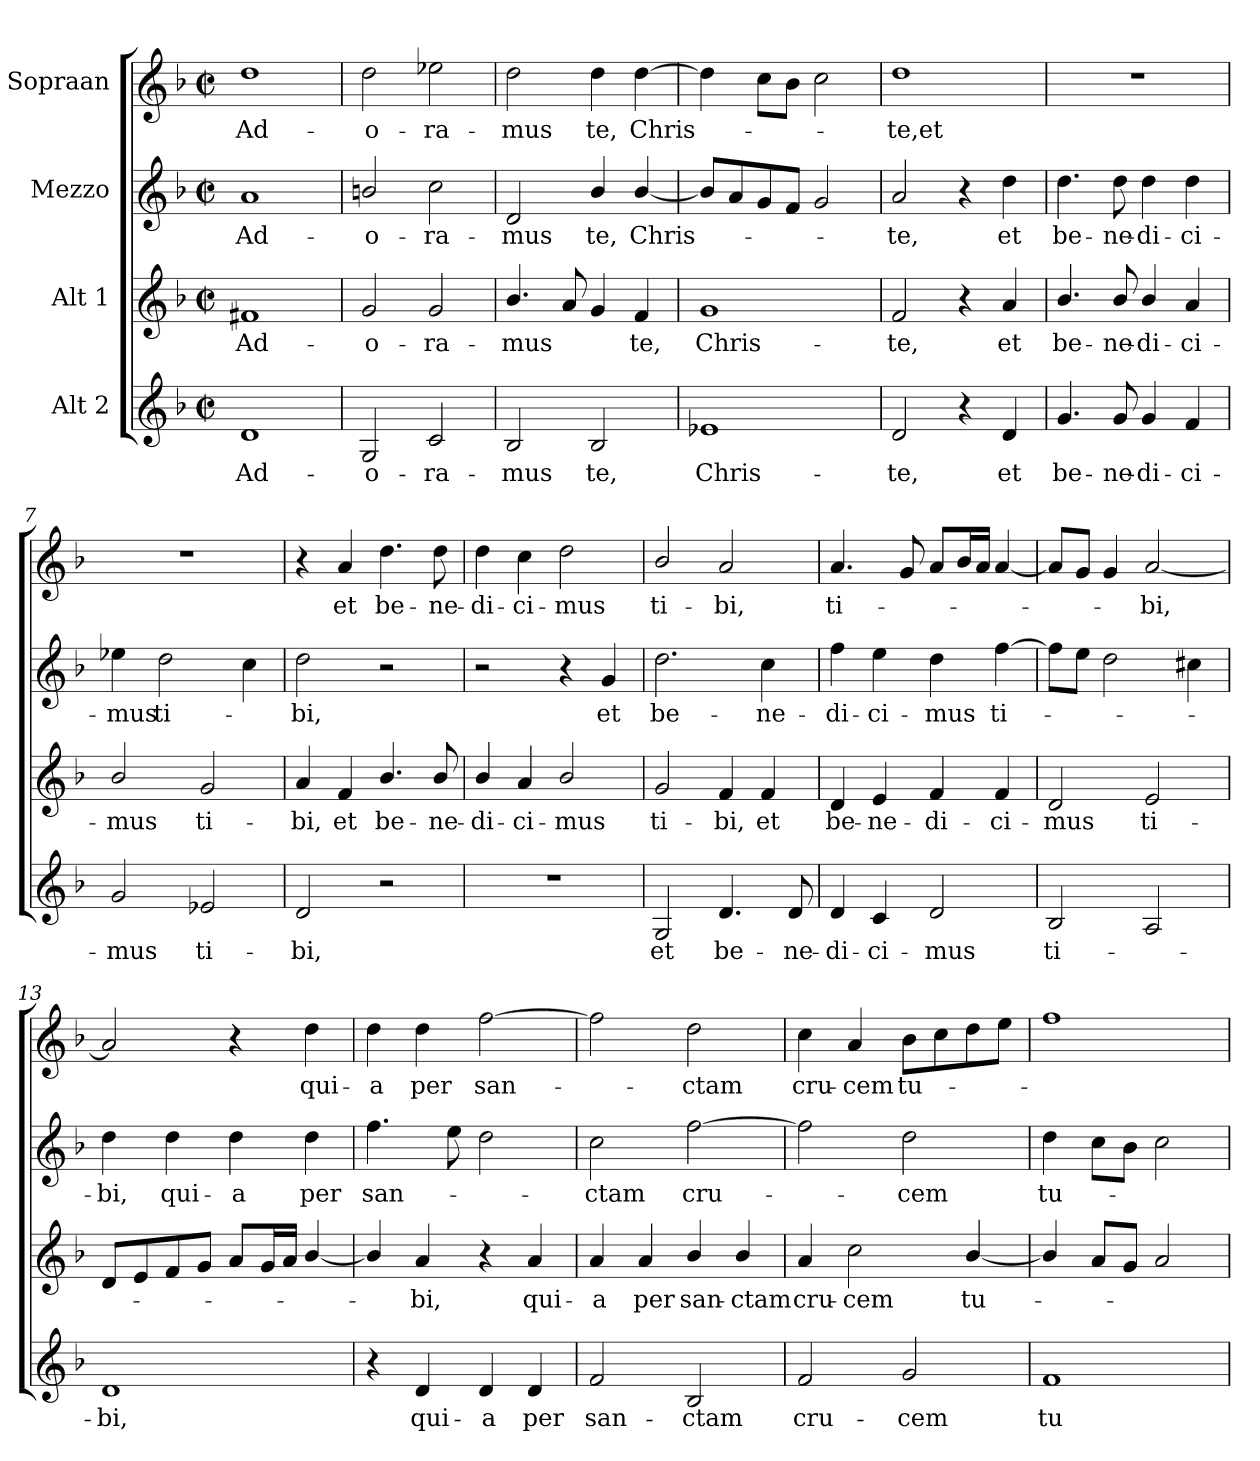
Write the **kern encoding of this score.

**kern	**text	**kern	**text	**kern	**text	**kern	**text
*part4	*part4	*part3	*part3	*part2	*part2	*part1	*part1
*staff4	*staff4	*staff3	*staff3	*staff2	*staff2	*staff1	*staff1
*I"Alt 2	*	*I"Alt 1	*	*I"Mezzo	*	*I"Sopraan	*
*clefG2	*	*clefG2	*	*clefG2	*	*clefG2	*
*k[b-]	*	*k[b-]	*	*k[b-]	*	*k[b-]	*
*F:	*	*F:	*	*F:	*	*F:	*
*M2/2	*	*M2/2	*	*M2/2	*	*M2/2	*
*met(c|)	*	*met(c|)	*	*met(c|)	*	*met(c|)	*
=1	=1	=1	=1	=1	=1	=1	=1
!	!LO:LY:b	!	!LO:LY:b	!	!LO:LY:b	!	!LO:LY:b
1d	Ad-	1f#X	Ad-	1a	Ad-	1dd	Ad-
=2	=2	=2	=2	=2	=2	=2	=2
!	!LO:LY:b	!	!LO:LY:b	!	!LO:LY:b	!	!LO:LY:b
2G/	-o-	2g/	-o-	2bn/	-o-	2dd\	-o-
!	!LO:LY:b	!	!LO:LY:b	!	!LO:LY:b	!	!LO:LY:b
2c/	-ra-	2g/	-ra-	2cc\	-ra-	2ee-X\	-ra-
=3	=3	=3	=3	=3	=3	=3	=3
!	!LO:LY:b	!	!LO:LY:b	!	!LO:LY:b	!	!LO:LY:b
2B-/	-mus	4.b-/	-mus	2d/	-mus	2dd\	-mus
.	.	8a/	.	.	.	.	.
!	!LO:LY:b	!	!	!	!LO:LY:b	!	!LO:LY:b
2B-/	te,	4g/	.	4b-/	te,	4dd\	te,
!	!	!	!LO:LY:b	!	!LO:LY:b	!	!LO:LY:b
.	.	4f/	te,	[4b-/	Chris-	[4dd\	Chris-
=4	=4	=4	=4	=4	=4	=4	=4
!	!LO:LY:b	!	!LO:LY:b	!	!	!	!
1e-X	Chris-	1g	Chris-	8b-/L]	.	4dd\]	.
.	.	.	.	8a/	.	.	.
.	.	.	.	8g/	.	8cc\L	.
.	.	.	.	8f/J	.	8b-\J	.
.	.	.	.	2g/	.	2cc\	.
=5	=5	=5	=5	=5	=5	=5	=5
!	!LO:LY:b	!	!LO:LY:b	!	!LO:LY:b	!	!LO:LY:b
2d/	-te,	2f/	-te,	2a/	-te,	1dd	-te,et
4r	.	4r	.	4r	.	.	.
!	!LO:LY:b	!	!LO:LY:b	!	!LO:LY:b	!	!
4d/	et	4a/	et	4dd\	et	.	.
=6	=6	=6	=6	=6	=6	=6	=6
!	!LO:LY:b	!	!LO:LY:b	!	!LO:LY:b	!	!
4.g/	be-	4.b-/	be-	4.dd\	be-	1r	.
!	!LO:LY:b	!	!LO:LY:b	!	!LO:LY:b	!	!
8g/	-ne-	8b-/	-ne-	8dd\	-ne-	.	.
!	!LO:LY:b	!	!LO:LY:b	!	!LO:LY:b	!	!
4g/	-di-	4b-/	-di-	4dd\	-di-	.	.
!	!LO:LY:b	!	!LO:LY:b	!	!LO:LY:b	!	!
4f/	-ci-	4a/	-ci-	4dd\	-ci-	.	.
!!LO:LB:g=z
=7	=7	=7	=7	=7	=7	=7	=7
!	!LO:LY:b	!	!LO:LY:b	!	!LO:LY:b	!	!
2g/	-mus	2b-/	-mus	4ee-X\	-mus	1r	.
!	!	!	!	!	!LO:LY:b	!	!
.	.	.	.	2dd\	ti-	.	.
!	!LO:LY:b	!	!LO:LY:b	!	!	!	!
2e-X/	ti-	2g/	ti-	.	.	.	.
.	.	.	.	4cc\	.	.	.
=8	=8	=8	=8	=8	=8	=8	=8
!	!LO:LY:b	!	!LO:LY:b	!	!LO:LY:b	!	!
2d/	-bi,	4a/	-bi,	2dd\	-bi,	4r	.
!	!	!	!LO:LY:b	!	!	!	!LO:LY:b
.	.	4f/	et	.	.	4a/	et
!	!	!	!LO:LY:b	!	!	!	!LO:LY:b
2r	.	4.b-/	be-	2r	.	4.dd\	be-
!	!	!	!LO:LY:b	!	!	!	!LO:LY:b
.	.	8b-/	-ne-	.	.	8dd\	-ne-
=9	=9	=9	=9	=9	=9	=9	=9
!	!	!	!LO:LY:b	!	!	!	!LO:LY:b
1r	.	4b-/	-di-	2r	.	4dd\	-di-
!	!	!	!LO:LY:b	!	!	!	!LO:LY:b
.	.	4a/	-ci-	.	.	4cc\	-ci-
!	!	!	!LO:LY:b	!	!	!	!LO:LY:b
.	.	2b-/	-mus	4r	.	2dd\	-mus
!	!	!	!	!	!LO:LY:b	!	!
.	.	.	.	4g/	et	.	.
=10	=10	=10	=10	=10	=10	=10	=10
!	!LO:LY:b	!	!LO:LY:b	!	!LO:LY:b	!	!LO:LY:b
2G/	et	2g/	ti-	2.dd\	be-	2b-/	ti-
!	!LO:LY:b	!	!LO:LY:b	!	!	!	!LO:LY:b
4.d/	be-	4f/	-bi,	.	.	2a/	-bi,
!	!	!	!LO:LY:b	!	!LO:LY:b	!	!
.	.	4f/	et	4cc\	-ne-	.	.
!	!LO:LY:b	!	!	!	!	!	!
8d/	-ne-	.	.	.	.	.	.
=11	=11	=11	=11	=11	=11	=11	=11
!	!LO:LY:b	!	!LO:LY:b	!	!LO:LY:b	!	!LO:LY:b
4d/	-di-	4d/	be-	4ff\	-di-	4.a/	ti-
!	!LO:LY:b	!	!LO:LY:b	!	!LO:LY:b	!	!
4c/	-ci-	4e/	-ne-	4ee\	-ci-	.	.
.	.	.	.	.	.	8g/	.
!	!LO:LY:b	!	!LO:LY:b	!	!LO:LY:b	!	!
2d/	-mus	4f/	-di-	4dd\	-mus	8a/L	.
.	.	.	.	.	.	16b-/L	.
.	.	.	.	.	.	16a/JJ	.
!	!	!	!LO:LY:b	!	!LO:LY:b	!	!
.	.	4f/	-ci-	[4ff\	ti-	[4a/	.
=12	=12	=12	=12	=12	=12	=12	=12
!	!LO:LY:b	!	!LO:LY:b	!	!	!	!
2B-/	ti-	2d/	-mus	8ff\L]	.	8a/L]	.
.	.	.	.	8ee\J	.	8g/J	.
.	.	.	.	2dd\	.	4g/	.
!	!	!	!LO:LY:b	!	!	!	!LO:LY:b
2A/	.	2e/	ti-	.	.	[2a/	-bi,
.	.	.	.	4cc#X\	.	.	.
!!LO:LB:g=z
=13	=13	=13	=13	=13	=13	=13	=13
!	!LO:LY:b	!	!	!	!LO:LY:b	!	!
1d	-bi,	8d/L	.	4dd\	-bi,	2a/]	.
.	.	8e/	.	.	.	.	.
!	!	!	!	!	!LO:LY:b	!	!
.	.	8f/	.	4dd\	qui-	.	.
.	.	8g/J	.	.	.	.	.
!	!	!	!	!	!LO:LY:b	!	!
.	.	8a/L	.	4dd\	-a	4r	.
.	.	16g/L	.	.	.	.	.
.	.	16a/JJ	.	.	.	.	.
!	!	!	!	!	!LO:LY:b	!	!LO:LY:b
.	.	[4b-/	.	4dd\	per	4dd\	qui-
=14	=14	=14	=14	=14	=14	=14	=14
!	!	!	!	!	!LO:LY:b	!	!LO:LY:b
4r	.	4b-/]	.	4.ff\	san-	4dd\	-a
!	!LO:LY:b	!	!LO:LY:b	!	!	!	!LO:LY:b
4d/	qui-	4a/	-bi,	.	.	4dd\	per
.	.	.	.	8ee\	.	.	.
!	!LO:LY:b	!	!	!	!	!	!LO:LY:b
4d/	-a	4r	.	2dd\	.	[2ff\	san-
!	!LO:LY:b	!	!LO:LY:b	!	!	!	!
4d/	per	4a/	qui-	.	.	.	.
=15	=15	=15	=15	=15	=15	=15	=15
!	!LO:LY:b	!	!LO:LY:b	!	!LO:LY:b	!	!
2f/	san-	4a/	-a	2cc\	-ctam	2ff\]	.
!	!	!	!LO:LY:b	!	!	!	!
.	.	4a/	per	.	.	.	.
!	!LO:LY:b	!	!LO:LY:b	!	!LO:LY:b	!	!LO:LY:b
2B-/	-ctam	4b-/	san-	[2ff\	cru-	2dd\	-ctam
!	!	!	!LO:LY:b	!	!	!	!
.	.	4b-/	-ctam	.	.	.	.
=16	=16	=16	=16	=16	=16	=16	=16
!	!LO:LY:b	!	!LO:LY:b	!	!	!	!LO:LY:b
2f/	cru-	4a/	cru-	2ff\]	.	4cc\	cru-
!	!	!	!LO:LY:b	!	!	!	!LO:LY:b
.	.	2cc\	-cem	.	.	4a/	-cem
!	!LO:LY:b	!	!	!	!LO:LY:b	!	!LO:LY:b
2g/	-cem	.	.	2dd\	-cem	8b-\L	tu-
.	.	.	.	.	.	8cc\	.
!	!	!	!LO:LY:b	!	!	!	!
.	.	[4b-/	tu-	.	.	8dd\	.
.	.	.	.	.	.	8ee\J	.
=17	=17	=17	=17	=17	=17	=17	=17
!	!LO:LY:b	!	!	!	!LO:LY:b	!	!
1f	tu-	4b-/]	.	4dd\	tu-	1ff	.
.	.	8a/L	.	8cc\L	.	.	.
.	.	8g/J	.	8b-\J	.	.	.
.	.	2a/	.	2cc\	.	.	.
=	=	=	=	=	=	=	=
*-	*-	*-	*-	*-	*-	*-	*-
